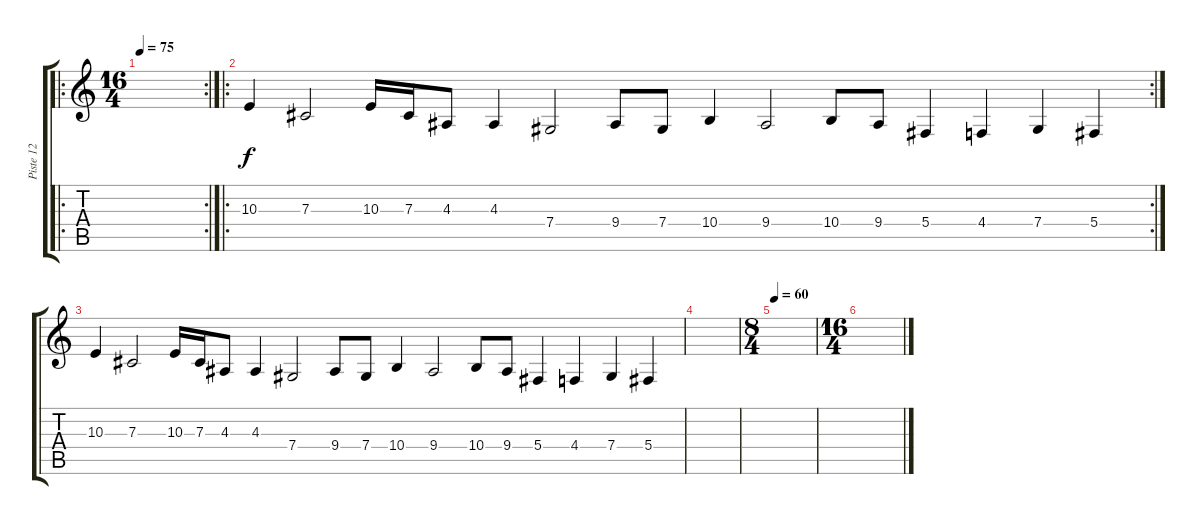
\track ("Piste 12" "Piste 12") {instrument choiraahs}
\staff {score tabs}
\tuning (Eb4 Bb3 Gb3 Db3 Ab2 Db2) {hide}
\ro
\rc 2
\ts (16 4)
\tempo 75
\clef g2
\ks c
|
\ro
\rc 2
10.3.4 7.3.2 10.3.16 7.3.16 4.3.8 4.3.4 7.4.2 9.4.8 7.4.8 10.4.4 9.4.2 10.4.8 9.4.8 5.4.4 4.4.4 7.4.4 5.4.4 |
10.3.4 7.3.2 10.3.16 7.3.16 4.3.8 4.3.4 7.4.2 9.4.8 7.4.8 10.4.4 9.4.2 10.4.8 9.4.8 5.4.4 4.4.4 7.4.4 5.4.4 |
|
\ts (8 4)
\tempo 60
|
\ts (16 4)
